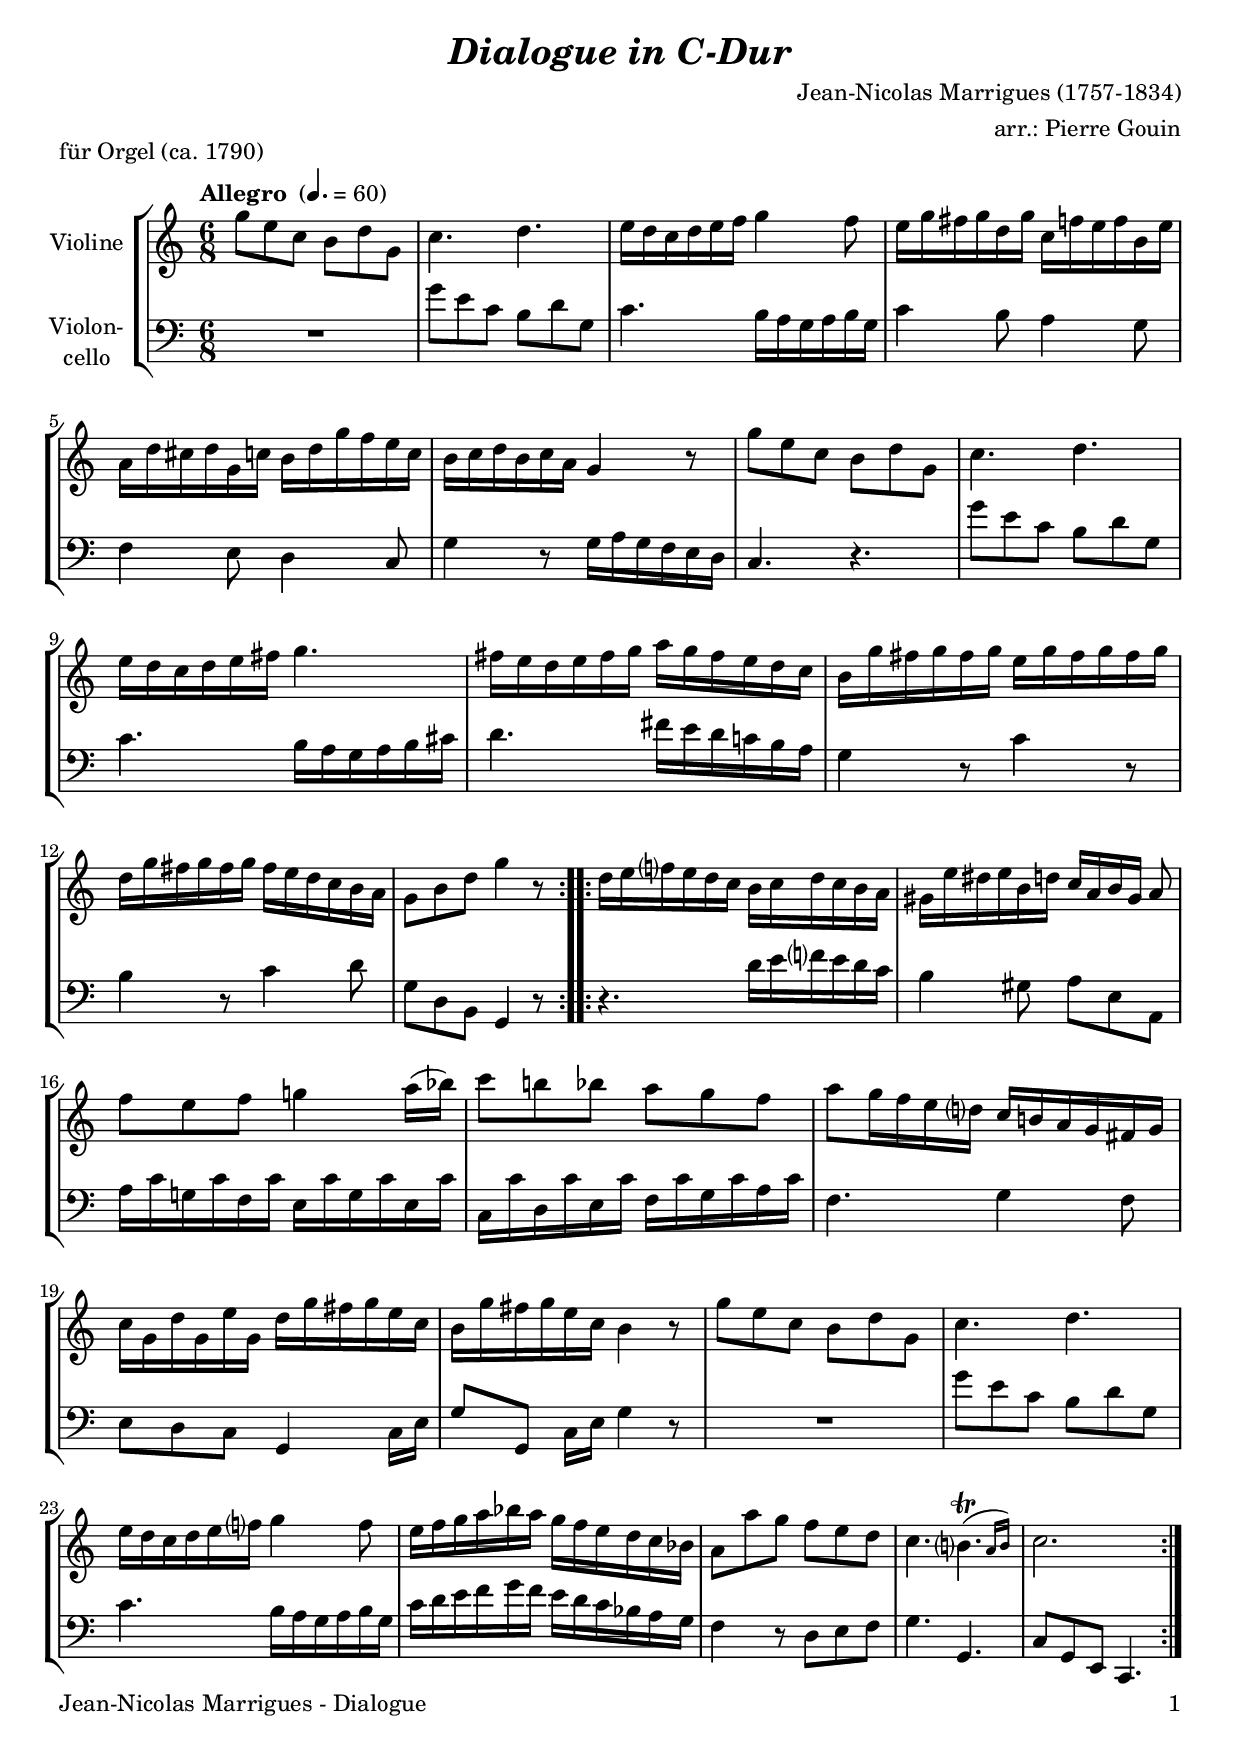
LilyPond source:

\version "2.22.0"
\include "deutsch.ly"

#(set-global-staff-size 20)

\header {
  title     = \markup \bold \italic "Dialogue in C-Dur"
  composer  = "Jean-Nicolas Marrigues (1757-1834)"
  arranger  = "arr.: Pierre Gouin"
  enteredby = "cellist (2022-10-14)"
  piece     = "für Orgel (ca. 1790)"
}

voiceconsts = {
  \key c \major
  \time 6/8
  \clef "treble"
%  \numericTimeSignature
%  \compressEmptyMeasures
  % Set default beaming for all staves
%  \set Timing.beamExceptions = #'()
%  \set Timing.baseMoment     = #(ly:make-moment 1 4)
%  \set Timing.beatStructure  = #'(1 1 1)
  \tempo "Allegro " 4.=60
}

mist = "string ensemble 1"
mivl = "violin"
miba = "cello"
mipz = "pizzicato strings"

va = \relative c''' {
  \voiceconsts

  \repeat volta 2 {
    g8 e c h d g,
    c4. d
    e16 d c d e f g4 f8
    e16 g fis g d g c, f e f h, e

    a, d cis d g, c h d g f e c
    h c d h c a g4 r8
    g' e c h d g,
    c4. d
    e16 d c d e fis

    g4.
    fis16 e d e fis g a g fis e d c
    h g' fis g fis g e g fis g fis g
    d g fis g fis g fis e d c h a
    g8 h d g4 r8
  }

  \repeat volta 2 {
    d16 e f? e d c h c d c h a
    gis e' dis e h d c[ a h gis] a8
    f' e f g!4 a16( b)
    c8 h! b a g f

    a g16 f e d? c h! a g fis g
    c g d' g, e' g, d' g fis g e c
    h g' fis g e c h4 r8
    g' e c h d g,
    c4. d

    e16 d c d e f? g4 f8
    e16 f g a b a g f e d c b
    a8 a' g f e d
    c4. \afterGrace h?(\trill { a16[ h]) }
    c2.
  }
}

vb = \relative c'' {
  \voiceconsts
  \clef "bass"
  
  \repeat volta 2 {
    R2.
    g8 e c h d g,
    c4. h16 a g a h g
    c4 h8 a4 g8

    f4 e8 d4 c8
    g'4 r8 g16 a g f e d
    c4. r
    g''8 e c h d g,
    c4. h16 a g a h cis

    d4. fis16 e d c! h a
    g4 r8 c4 r8
    h4 r8 c4 d8
    g, d h g4 r8
  }

  \repeat volta 2 {
    r4. d''16 e f? e d c
    h4 gis8 a e a,
    a'16 c g! c f, c' e, c' g c e, c'
    c, c' d, c' e, c' f, c' g c a c

    f,4. g4 f8
    e d c g4 c16 e
    g8 g, c16[ e] g4 r8
    R2.
    g'8 e c h d g,

    c4. h16 a g a h g
    c d e f g f e d c b a g
    f4 r8 d e f
    g4. g,
    c8 g e c4.
  }
}


music = \new StaffGroup <<
      \new Staff {
	\set Staff.midiInstrument = \mivl
	\set Staff.instrumentName = \markup \center-column { "Violine" }
	\transpose c c { \va }
      }

      \new Staff {
	\set Staff.midiInstrument = \miba
	\set Staff.instrumentName = \markup \center-column { "Violon-" "cello" }
	\transpose c c { \vb }
      }
>>

\book {
   \paper {
    print-page-number = ##t
    print-first-page-number = ##t
    ragged-last-bottom = ##f
    oddHeaderMarkup = \markup \null
    evenHeaderMarkup = \markup \null
    oddFooterMarkup = \markup {
      \fill-line {
        \on-the-fly #print-page-number-check-first
        "Jean-Nicolas Marrigues - Dialogue" \fromproperty #'page:page-number-string
      }
    }
    evenFooterMarkup = \oddFooterMarkup
  } \score {
    \music
    \layout {}
  }

  \score {
    \unfoldRepeats \music

    \midi {
      \context {
        \Score
      }
    }
  }
}